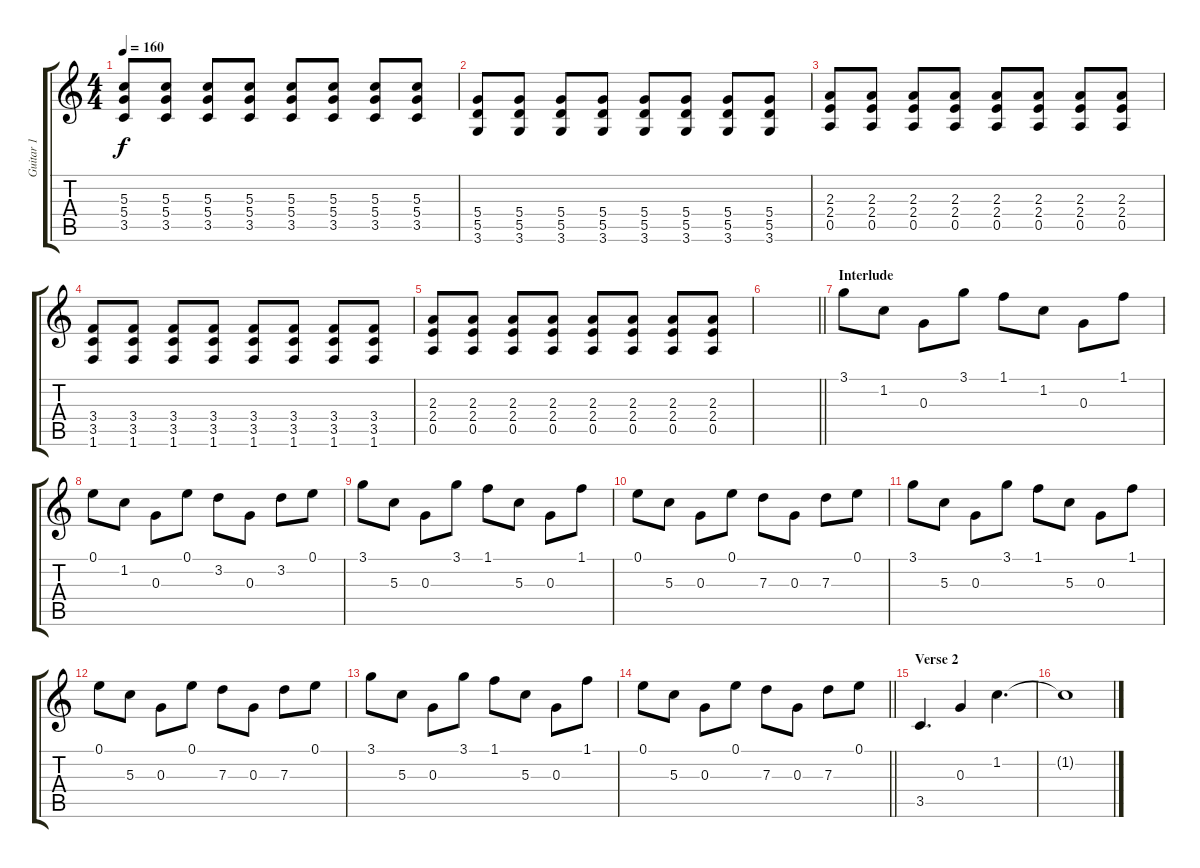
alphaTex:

\track ("Guitar 1" "Guitar 1") {instrument distortionguitar}
\staff {score tabs}
\tuning (E4 B3 G3 D3 A2 E2) {hide}
\ts (4 4)
\tempo 160
\clef g2
\ks c
(5.3 5.4 3.5).8{dy f} (5.3 5.4 3.5).8 (5.3 5.4 3.5).8 (5.3 5.4 3.5).8 (5.3 5.4 3.5).8 (5.3 5.4 3.5).8 (5.3 5.4 3.5).8 (5.3 5.4 3.5).8 |
(5.4 5.5 3.6).8 (5.4 5.5 3.6).8 (5.4 5.5 3.6).8 (5.4 5.5 3.6).8 (5.4 5.5 3.6).8 (5.4 5.5 3.6).8 (5.4 5.5 3.6).8 (5.4 5.5 3.6).8 |
(2.3 2.4 0.5).8 (2.3 2.4 0.5).8 (2.3 2.4 0.5).8 (2.3 2.4 0.5).8 (2.3 2.4 0.5).8 (2.3 2.4 0.5).8 (2.3 2.4 0.5).8 (2.3 2.4 0.5).8 |
(3.4 3.5 1.6).8 (3.4 3.5 1.6).8 (3.4 3.5 1.6).8 (3.4 3.5 1.6).8 (3.4 3.5 1.6).8 (3.4 3.5 1.6).8 (3.4 3.5 1.6).8 (3.4 3.5 1.6).8 |
(2.3 2.4 0.5).8 (2.3 2.4 0.5).8 (2.3 2.4 0.5).8 (2.3 2.4 0.5).8 (2.3 2.4 0.5).8 (2.3 2.4 0.5).8 (2.3 2.4 0.5).8 (2.3 2.4 0.5).8 |
\barLineRight lightlight
|
\section ("" "Interlude")
3.1.8{volume 11} 1.2.8 0.3.8 3.1.8 1.1.8 1.2.8 0.3.8 1.1.8 |
0.1.8 1.2.8 0.3.8 0.1.8 3.2.8 0.3.8 3.2.8 0.1.8 |
3.1.8 5.3.8 0.3.8 3.1.8 1.1.8 5.3.8 0.3.8 1.1.8 |
0.1.8 5.3.8 0.3.8 0.1.8 7.3.8 0.3.8 7.3.8 0.1.8 |
3.1.8 5.3.8 0.3.8 3.1.8 1.1.8 5.3.8 0.3.8 1.1.8 |
0.1.8 5.3.8 0.3.8 0.1.8 7.3.8 0.3.8 7.3.8 0.1.8 |
3.1.8 5.3.8 0.3.8 3.1.8 1.1.8 5.3.8 0.3.8 1.1.8 |
\barLineRight lightlight
0.1.8 5.3.8 0.3.8 0.1.8 7.3.8 0.3.8 7.3.8 0.1.8 |
\section ("" "Verse 2")
3.5.4{d volume 9} 0.3.4 1.2.4{d} |
1.2{t}.1{volume 5}
